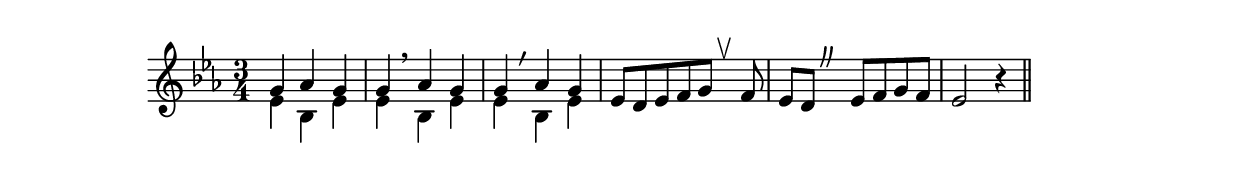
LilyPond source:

#(ly:set-option 'old-relative)
\version "2.1.28"
\header{
texidoc="
Breathing signs are available in different tastes: commas (default),
ticks, vees and `railroad tracks' (caesura)."
 }


\score {

  {
    %
    % Modern notation:
    %
    \new Staff {
      \notes \relative c'' {
	\key es \major \time 3/4

	% this bar contains no \breathe
	<<
	  { g4 as g } \\
	  { es4 bes es }
	>> |

	% by default, \breathe uses the rcomma, just as if saying:
	% \override BreathingSign  #'text =
	%	#(make-musicglyph-markup "scripts-rcomma")
	<<
	  { g4 as g } \\
	  { es4 \breathe bes es }
	>> |

	% rvarcomma and lvarcomma are variations of the default rcomma
	% and lcomma

    	% N.B.: must use Staff context here, since we start a Voice below
	\override Staff.BreathingSign  #'text =
		#(make-musicglyph-markup "scripts-rvarcomma")
	<<
	  { g4 as g } \\
	  { es4 \breathe bes es }
	>> |

	% wedge
	\override BreathingSign  #'text =
		 #(make-musicglyph-markup "scripts-upbow")
	es8 d es f g8 \breathe f |

	% caesura
	\override BreathingSign  #'text =
		 #(make-musicglyph-markup "scripts-caesura")
	es8[ d] \breathe  es[ f g f] |
	es2 r4 \bar "||" \break
      }
    }
  }
}
